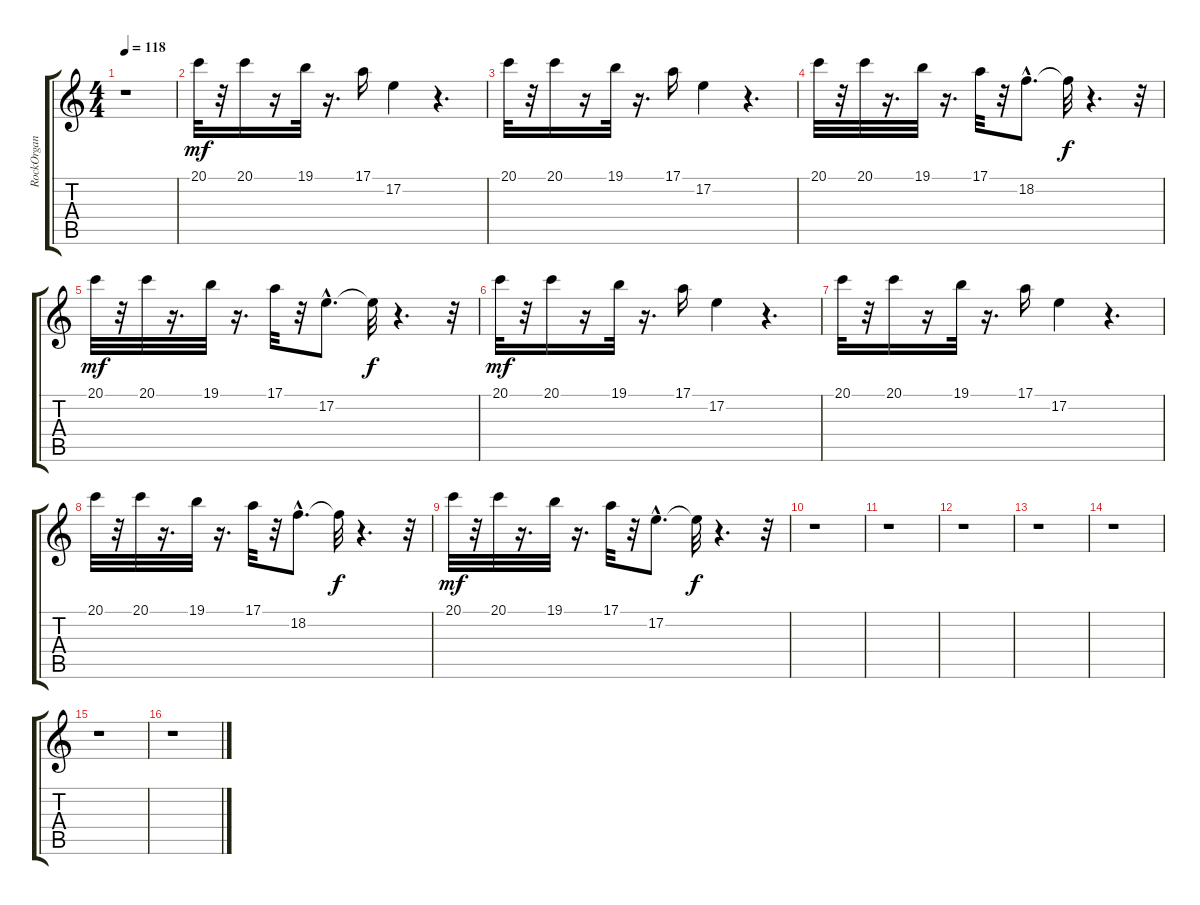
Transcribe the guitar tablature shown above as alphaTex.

\track (" RockOrgan*merged" " RockOrgan") {instrument rockorgan}
\staff {score tabs}
\tuning (E4 B3 G3 D3 A2 E2) {hide}
\ts (4 4)
\tempo 118
\clef g2
\ks c
r.1{dy f} |
20.1.32{dy mf} r.32 20.1.16 r.16 19.1.32 r.16{d} 17.1.16 17.2.4 r.4{d} |
20.1.32 r.32 20.1.16 r.16 19.1.32 r.16{d} 17.1.16 17.2.4 r.4{d} |
20.1.32 r.32 20.1.32 r.16{d} 19.1.32 r.16{d} 17.1.32 r.32 18.2{hac}.8{d} 18.2{t}.32{dy f} r.4{d} r.32 |
20.1.32{dy mf} r.32 20.1.32 r.16{d} 19.1.32 r.16{d} 17.1.32 r.32 17.2{hac}.8{d} 17.2{t}.32{dy f} r.4{d} r.32 |
20.1.32{dy mf} r.32 20.1.16 r.16 19.1.32 r.16{d} 17.1.16 17.2.4 r.4{d} |
20.1.32 r.32 20.1.16 r.16 19.1.32 r.16{d} 17.1.16 17.2.4 r.4{d} |
20.1.32 r.32 20.1.32 r.16{d} 19.1.32 r.16{d} 17.1.32 r.32 18.2{hac}.8{d} 18.2{t}.32{dy f} r.4{d} r.32 |
20.1.32{dy mf} r.32 20.1.32 r.16{d} 19.1.32 r.16{d} 17.1.32 r.32 17.2{hac}.8{d} 17.2{t}.32{dy f} r.4{d} r.32 |
r.1 |
r.1 |
r.1 |
r.1 |
r.1 |
r.1 |
r.1
